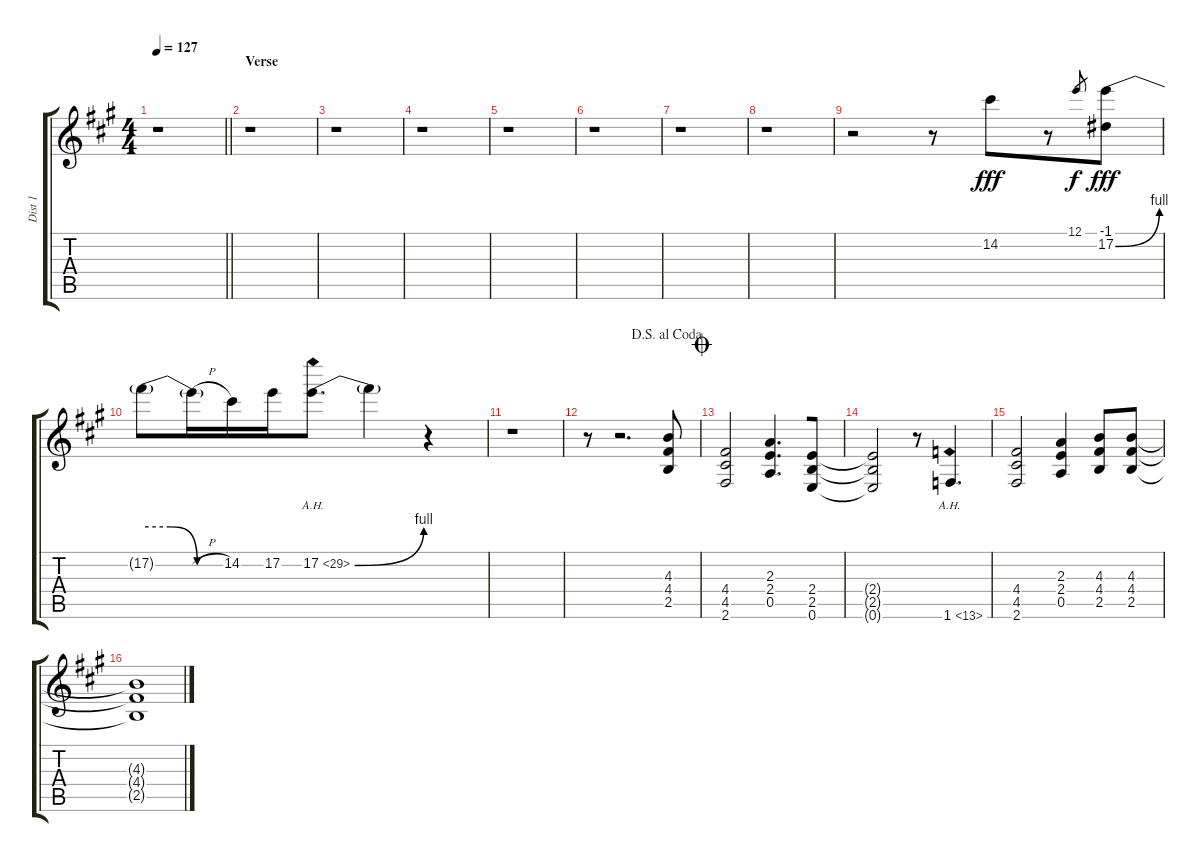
\track ("Dist 1" "Dist 1") {instrument distortionguitar}
\staff {score tabs}
\tuning (E4 B3 G3 D3 A2 E2) {hide}
\ts (4 4)
\tempo 127
\clef g2
\barLineRight lightlight
\ks a
r.1{dy fff} |
\section ("" "Verse")
r.1 |
r.1 |
r.1 |
r.1 |
r.1 |
r.1 |
r.1 |
r.2{beam merge} r.8{beam merge} 14.2.8{beam merge} r.8 12.1.8{gr dy f beam merge} (-1.1 17.2{be (bend 0 0 60 4)}).8{dy fff} |
17.2{be (custom 0 4 20 4 40 0 60 0) t}.8 17.2{h t}.16{beam merge} 14.2.16{beam merge} 17.2.16{beam merge} 17.2{be (bend 0 0 60 4) ah 12}.8{d beam merge} 17.2{t}.4{beam merge} r.4 |
r.1 |
\jump dalsegnoalcoda
r.8{beam merge} r.2{d beam merge} (4.3 4.4 2.5).8 |
\jump coda
(4.4 4.5 2.6).2{beam merge} (2.3 2.4 0.5).4{d beam merge} (2.4 2.5 0.6).8 |
(2.4{t} 2.5{t} 0.6{t}).2{beam merge} r.8{beam merge} 1.6{ah 12}.4{d} |
(4.4 4.5 2.6).2{beam merge} (2.3 2.4 0.5).4{beam merge} (4.3 4.4 2.5).8{beam merge} (4.3 4.4 2.5).8 |
(4.3{t} 4.4{t} 2.5{t}).1
